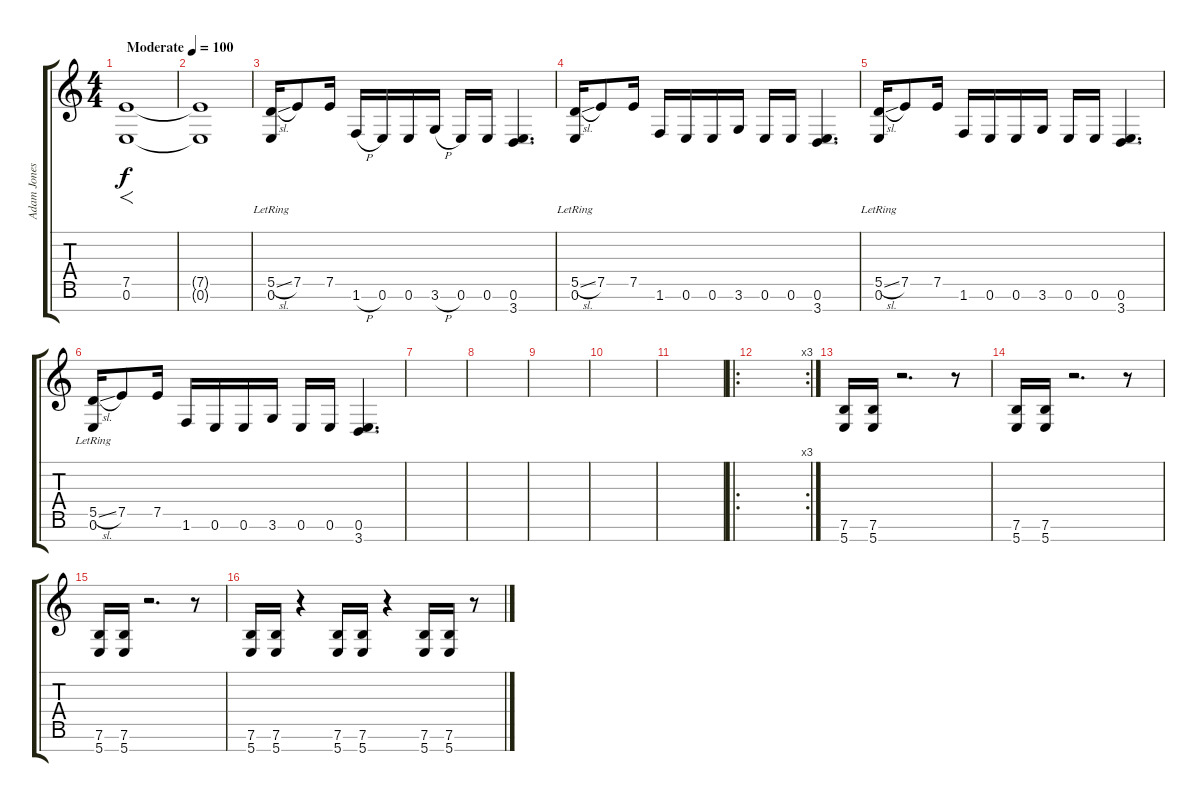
\track ("Adam Jones (Left)" "Adam Jones") {instrument distortionguitar}
\staff {score tabs}
\tuning (E4 B3 G3 D3 A2 E2 B1) {hide}
\ts (4 4)
\tempo (100 "Moderate")
\tempo 120
\tempo (100 "Moderate")
\clef g2
\ks c
(7.5 0.6).1{f dy f instrument distortionguitar} |
(7.5{t} 0.6{t}).1 |
(5.5{sl} 0.6{lr}).16 7.5.8 7.5.16 1.6{h}.16 0.6.16 0.6.16 3.6{h}.16 0.6.16 0.6.16 (0.6 3.7).4{d} |
(5.5{sl} 0.6{lr}).16 7.5.8 7.5.16 1.6.16 0.6.16 0.6.16 3.6.16 0.6.16 0.6.16 (0.6 3.7).4{d} |
(5.5{sl} 0.6{lr}).16 7.5.8 7.5.16 1.6.16 0.6.16 0.6.16 3.6.16 0.6.16 0.6.16 (0.6 3.7).4{d} |
(5.5{sl} 0.6{lr}).16 7.5.8 7.5.16 1.6.16 0.6.16 0.6.16 3.6.16 0.6.16 0.6.16 (0.6 3.7).4{d} |
|
|
|
|
|
\ro
\rc 3
|
(7.6 5.7).16 (7.6 5.7).16 r.2{d} r.8 |
(7.6 5.7).16 (7.6 5.7).16 r.2{d} r.8 |
(7.6 5.7).16 (7.6 5.7).16 r.2{d} r.8 |
(7.6 5.7).16 (7.6 5.7).16 r.4 (7.6 5.7).16 (7.6 5.7).16 r.4 (7.6 5.7).16 (7.6 5.7).16 r.8
